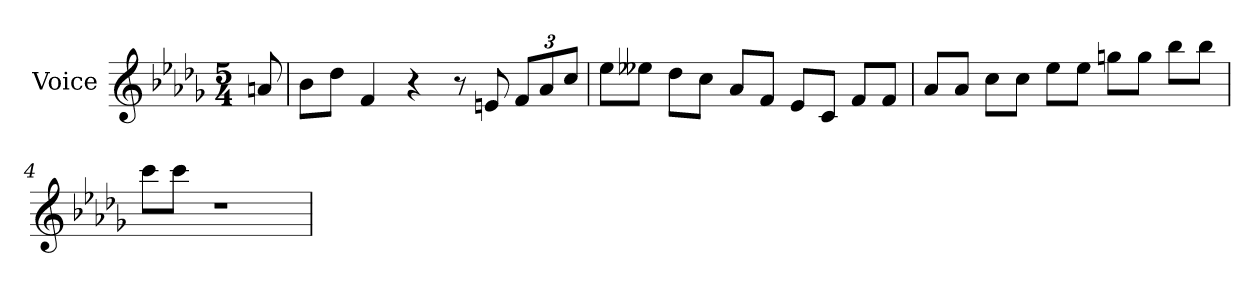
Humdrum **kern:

**kern
*part1
*staff1
*I"Voice
*I'Voice
*clefG2
*k[b-e-a-d-g-]
*M5/4
=
8an/
=1
8b-\L
8dd-\J
4f/
4r
8r
8en/
12f/L
12a-/
12cc/J
=2
8ee-\L
8ee--X\J
8dd-\L
8cc\J
8a-/L
8f/J
8e-/L
8c/J
8f/L
8f/J
=3
8a-/L
8a-/J
8cc\L
8cc\J
8ee-\L
8ee-\J
8ggn\L
8gg\J
8bb-\L
8bb-\J
=4
*^
8ccc\L	4%5rdd
8ccc\J	.
1ryy	.
*v	*v
=
*-
